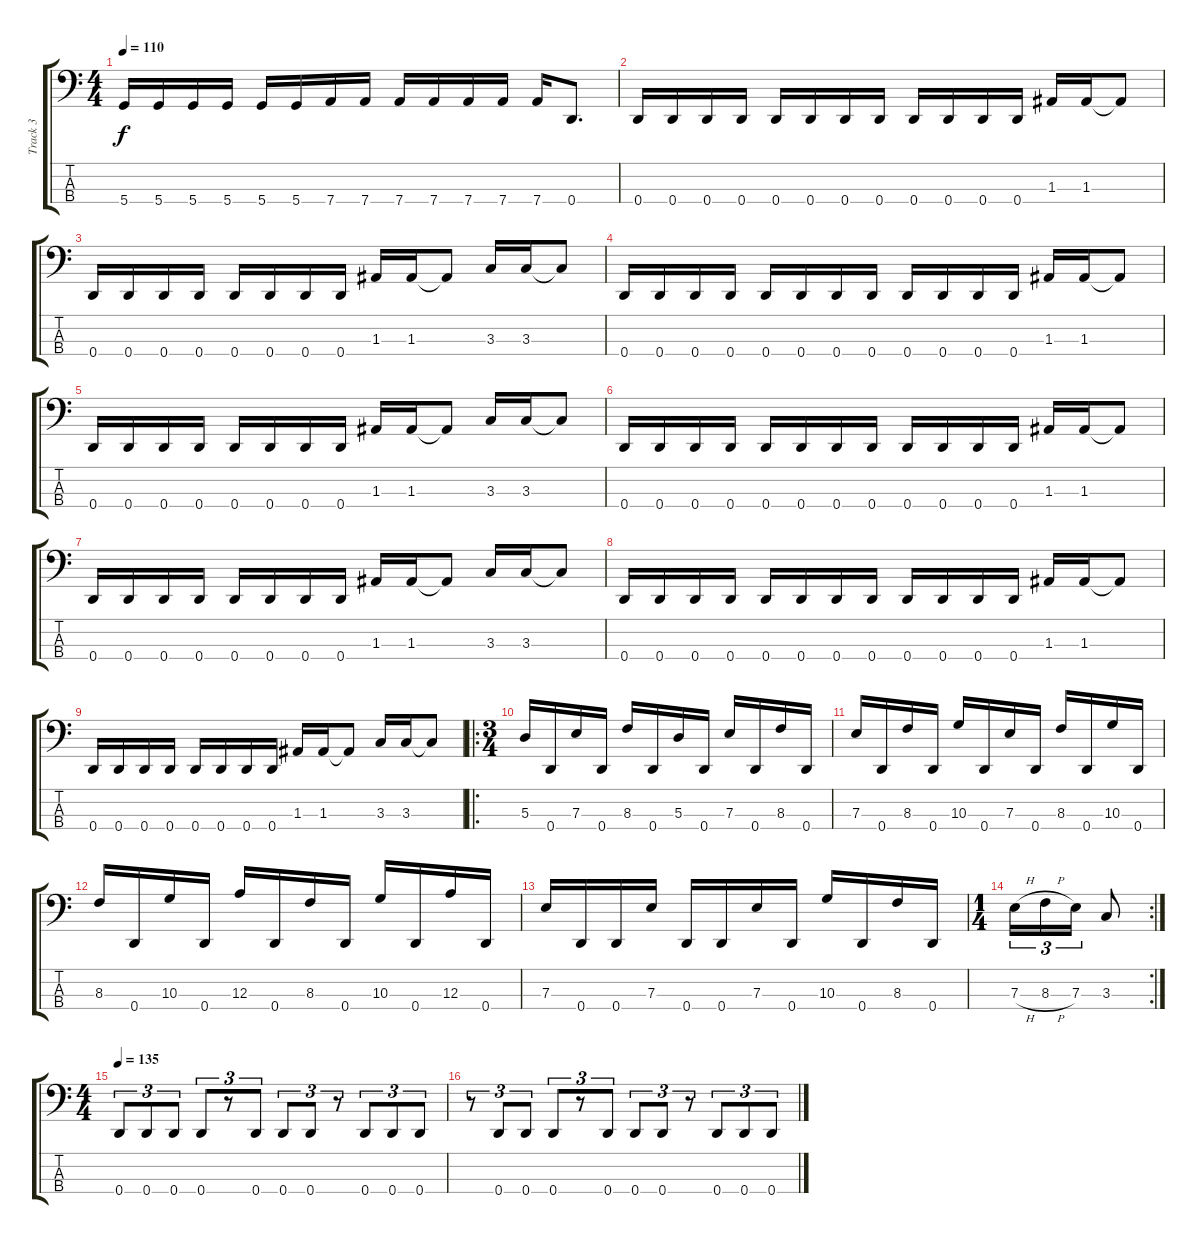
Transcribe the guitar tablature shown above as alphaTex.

\track ("Track 3" "Track 3") {instrument electricbasspick}
\staff {score tabs}
\tuning (G2 D2 A1 D1) {hide}
\ts (4 4)
\tempo 110
\clef f4
\ks c
5.4.16{dy f} 5.4.16 5.4.16 5.4.16 5.4.16 5.4.16 7.4.16 7.4.16 7.4.16 7.4.16 7.4.16 7.4.16 7.4.16 0.4.8{d} |
0.4.16 0.4.16 0.4.16 0.4.16 0.4.16 0.4.16 0.4.16 0.4.16 0.4.16 0.4.16 0.4.16 0.4.16 1.3.16 1.3.16 1.3{t}.8 |
0.4.16 0.4.16 0.4.16 0.4.16 0.4.16 0.4.16 0.4.16 0.4.16 1.3.16 1.3.16 1.3{t}.8 3.3.16 3.3.16 3.3{t}.8 |
0.4.16 0.4.16 0.4.16 0.4.16 0.4.16 0.4.16 0.4.16 0.4.16 0.4.16 0.4.16 0.4.16 0.4.16 1.3.16 1.3.16 1.3{t}.8 |
0.4.16 0.4.16 0.4.16 0.4.16 0.4.16 0.4.16 0.4.16 0.4.16 1.3.16 1.3.16 1.3{t}.8 3.3.16 3.3.16 3.3{t}.8 |
0.4.16 0.4.16 0.4.16 0.4.16 0.4.16 0.4.16 0.4.16 0.4.16 0.4.16 0.4.16 0.4.16 0.4.16 1.3.16 1.3.16 1.3{t}.8 |
0.4.16 0.4.16 0.4.16 0.4.16 0.4.16 0.4.16 0.4.16 0.4.16 1.3.16 1.3.16 1.3{t}.8 3.3.16 3.3.16 3.3{t}.8 |
0.4.16 0.4.16 0.4.16 0.4.16 0.4.16 0.4.16 0.4.16 0.4.16 0.4.16 0.4.16 0.4.16 0.4.16 1.3.16 1.3.16 1.3{t}.8 |
0.4.16 0.4.16 0.4.16 0.4.16 0.4.16 0.4.16 0.4.16 0.4.16 1.3.16 1.3.16 1.3{t}.8 3.3.16 3.3.16 3.3{t}.8 |
\ro
\ts (3 4)
5.3.16 0.4.16 7.3.16 0.4.16 8.3.16 0.4.16 5.3.16 0.4.16 7.3.16 0.4.16 8.3.16 0.4.16 |
7.3.16 0.4.16 8.3.16 0.4.16 10.3.16 0.4.16 7.3.16 0.4.16 8.3.16 0.4.16 10.3.16 0.4.16 |
8.3.16 0.4.16 10.3.16 0.4.16 12.3.16 0.4.16 8.3.16 0.4.16 10.3.16 0.4.16 12.3.16 0.4.16 |
7.3.16 0.4.16 0.4.16 7.3.16 0.4.16 0.4.16 7.3.16 0.4.16 10.3.16 0.4.16 8.3.16 0.4.16 |
\rc 2
\ts (1 4)
7.3{h}.16{tu (3 2)} 8.3{h}.16{tu (3 2)} 7.3.16{tu (3 2)} 3.3.8 |
\ts (4 4)
\tempo 135
0.4.8{tu (3 2)} 0.4.8{tu (3 2)} 0.4.8{tu (3 2)} 0.4.8{tu (3 2)} r.8{tu (3 2)} 0.4.8{tu (3 2)} 0.4.8{tu (3 2)} 0.4.8{tu (3 2)} r.8{tu (3 2)} 0.4.8{tu (3 2)} 0.4.8{tu (3 2)} 0.4.8{tu (3 2)} |
r.8{tu (3 2)} 0.4.8{tu (3 2)} 0.4.8{tu (3 2)} 0.4.8{tu (3 2)} r.8{tu (3 2)} 0.4.8{tu (3 2)} 0.4.8{tu (3 2)} 0.4.8{tu (3 2)} r.8{tu (3 2)} 0.4.8{tu (3 2)} 0.4.8{tu (3 2)} 0.4.8{tu (3 2)}
